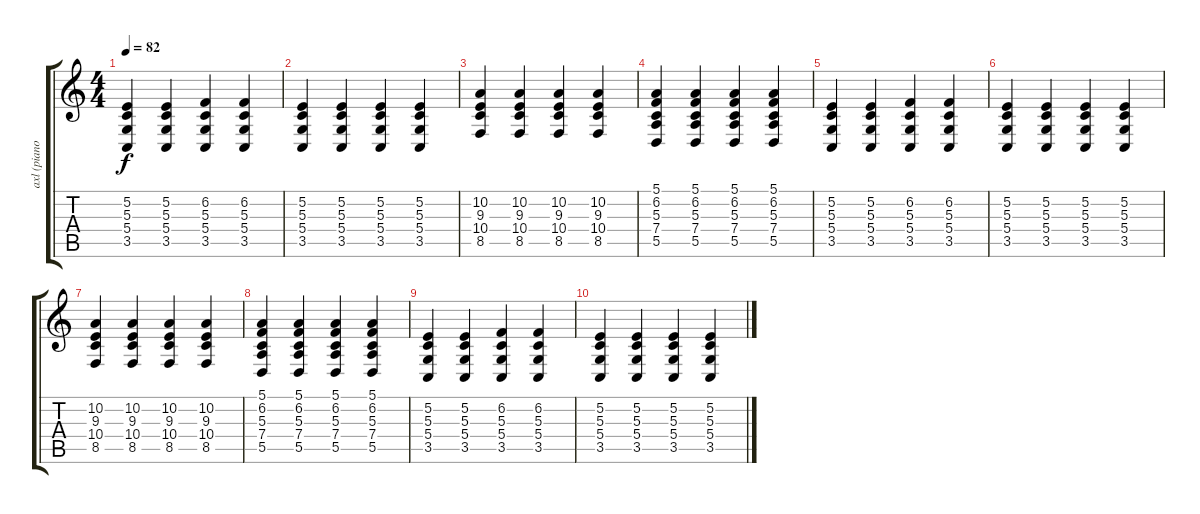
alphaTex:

\track ("axl (piano)" "axl (piano") {instrument acousticgrandpiano}
\staff {score tabs}
\tuning (E4 B3 G3 D3 A2 E2) {hide}
\ts (4 4)
\tempo 82
\clef g2
\ks c
(5.2 5.3 5.4 3.5).4{dy f} (5.2 5.3 5.4 3.5).4 (6.2 5.3 5.4 3.5).4 (6.2 5.3 5.4 3.5).4 |
(5.2 5.3 5.4 3.5).4 (5.2 5.3 5.4 3.5).4 (5.2 5.3 5.4 3.5).4 (5.2 5.3 5.4 3.5).4 |
(10.2 9.3 10.4 8.5).4 (10.2 9.3 10.4 8.5).4 (10.2 9.3 10.4 8.5).4 (10.2 9.3 10.4 8.5).4 |
(5.1 6.2 5.3 7.4 5.5).4 (5.1 6.2 5.3 7.4 5.5).4 (5.1 6.2 5.3 7.4 5.5).4 (5.1 6.2 5.3 7.4 5.5).4 |
(5.2 5.3 5.4 3.5).4 (5.2 5.3 5.4 3.5).4 (6.2 5.3 5.4 3.5).4 (6.2 5.3 5.4 3.5).4 |
(5.2 5.3 5.4 3.5).4 (5.2 5.3 5.4 3.5).4 (5.2 5.3 5.4 3.5).4 (5.2 5.3 5.4 3.5).4 |
(10.2 9.3 10.4 8.5).4 (10.2 9.3 10.4 8.5).4 (10.2 9.3 10.4 8.5).4 (10.2 9.3 10.4 8.5).4 |
(5.1 6.2 5.3 7.4 5.5).4 (5.1 6.2 5.3 7.4 5.5).4 (5.1 6.2 5.3 7.4 5.5).4 (5.1 6.2 5.3 7.4 5.5).4 |
(5.2 5.3 5.4 3.5).4 (5.2 5.3 5.4 3.5).4 (6.2 5.3 5.4 3.5).4 (6.2 5.3 5.4 3.5).4 |
(5.2 5.3 5.4 3.5).4 (5.2 5.3 5.4 3.5).4 (5.2 5.3 5.4 3.5).4 (5.2 5.3 5.4 3.5).4
